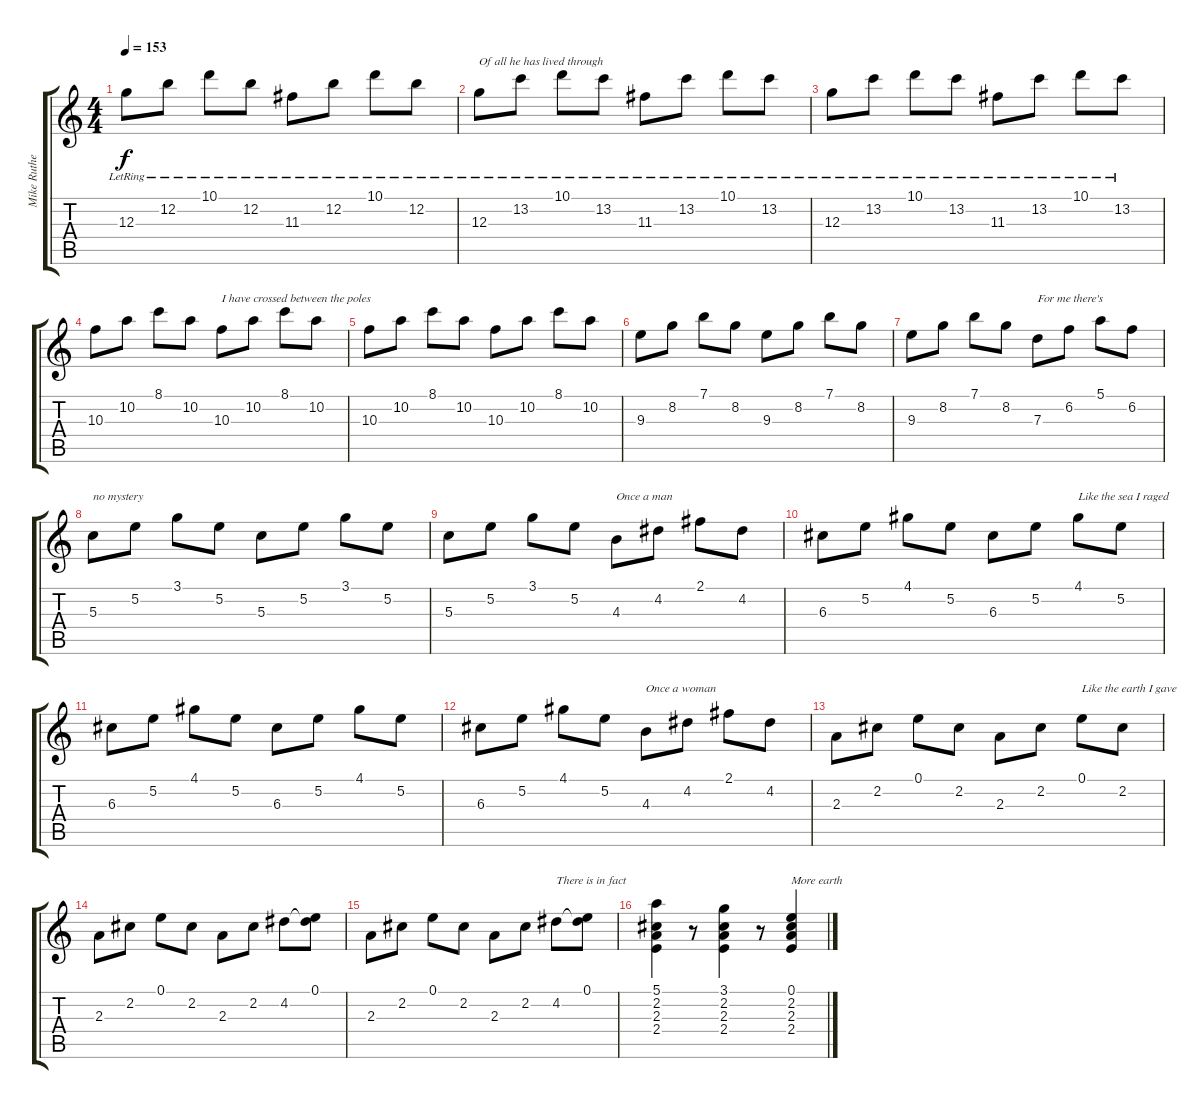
\track ("Mike Rutherford (12-string guitar 1)" "Mike Ruthe") {instrument acousticguitarnylon}
\staff {score tabs}
\tuning (E4 B3 G3 D3 A2 E2) {hide}
\ts (4 4)
\tempo 153
\clef g2
\ks c
12.3{lr}.8{dy f} 12.2{lr}.8 10.1{lr}.8 12.2{lr}.8 11.3{lr}.8 12.2{lr}.8 10.1{lr}.8 12.2{lr}.8 |
12.3{lr}.8{txt "Of all he has lived through"} 13.2{lr}.8 10.1{lr}.8 13.2{lr}.8 11.3{lr}.8 13.2{lr}.8 10.1{lr}.8 13.2{lr}.8 |
12.3{lr}.8 13.2{lr}.8 10.1{lr}.8 13.2{lr}.8 11.3{lr}.8 13.2{lr}.8 10.1{lr}.8 13.2{lr}.8 |
10.3.8 10.2.8 8.1.8 10.2.8 10.3.8{txt "I have crossed between the poles"} 10.2.8 8.1.8 10.2.8 |
10.3.8 10.2.8 8.1.8 10.2.8 10.3.8 10.2.8 8.1.8 10.2.8 |
9.3.8 8.2.8 7.1.8 8.2.8 9.3.8 8.2.8 7.1.8 8.2.8 |
9.3.8 8.2.8 7.1.8 8.2.8 7.3.8{txt "For me there's"} 6.2.8 5.1.8 6.2.8 |
5.3.8{txt "no mystery"} 5.2.8 3.1.8 5.2.8 5.3.8 5.2.8 3.1.8 5.2.8 |
5.3.8 5.2.8 3.1.8 5.2.8 4.3.8{txt "Once a man"} 4.2.8 2.1.8 4.2.8 |
6.3.8{balance 4} 5.2.8 4.1.8 5.2.8 6.3.8 5.2.8 4.1.8{txt "Like the sea I raged"} 5.2.8 |
6.3.8 5.2.8 4.1.8 5.2.8 6.3.8 5.2.8 4.1.8 5.2.8 |
6.3.8 5.2.8 4.1.8 5.2.8 4.3.8{txt "Once a woman"} 4.2.8 2.1.8 4.2.8 |
2.3.8 2.2.8 0.1.8 2.2.8 2.3.8 2.2.8 0.1.8{txt "Like the earth I gave"} 2.2.8 |
2.3.8 2.2.8 0.1.8 2.2.8 2.3.8 2.2.8 4.2.8 (0.1 4.2{t}).8 |
2.3.8 2.2.8 0.1.8 2.2.8 2.3.8 2.2.8 4.2.8{txt "There is in fact"} (0.1 4.2{t}).8 |
(5.1 2.2 2.3 2.4).4 r.8 (3.1 2.2 2.3 2.4).4 r.8 (0.1 2.2 2.3 2.4).4{txt "More earth"}
